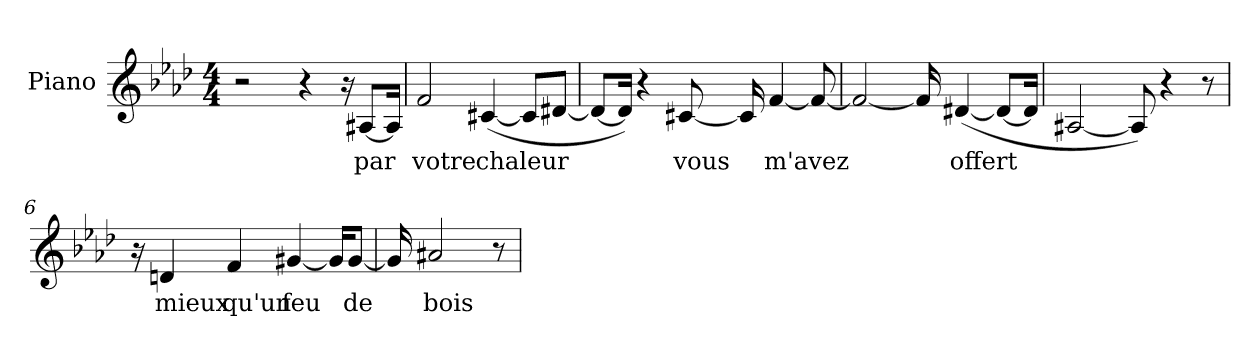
**kern	**text
*part1	*part1
*staff1	*staff1
*I"Piano	*
*I'Pno	*
*clefG2	*
*k[b-e-a-d-]	*
*f:	*
*M4/4	*
*MM139	*
=1	=1
2r	.
4r	.
16r	.
[8A#/L	par
16A#/Jk]	.
=2	=2
2f	votre
([4c#	chaleur
8c#/L]	.
[8d#/J	.
=3	=3
8d#/L_	.
16d#/Jk])	.
4r	.
[8c#	vous
16c#]	.
[4f	m'avez
8f_	.
=4	=4
2f_	.
16f]	.
([4d#	offert
8d#/L_	.
16d#/Jk]	.
=5	=5
[2A#	.
8A#])	.
4r	.
8r	.
=6	=6
16r	.
4d	mieux
4f	qu'un
[4g#	feu
16g#/KL]	.
[8g#/J	de
=7	=7
16g#]	.
2a#	bois
8r	.
=	=
*-	*-
